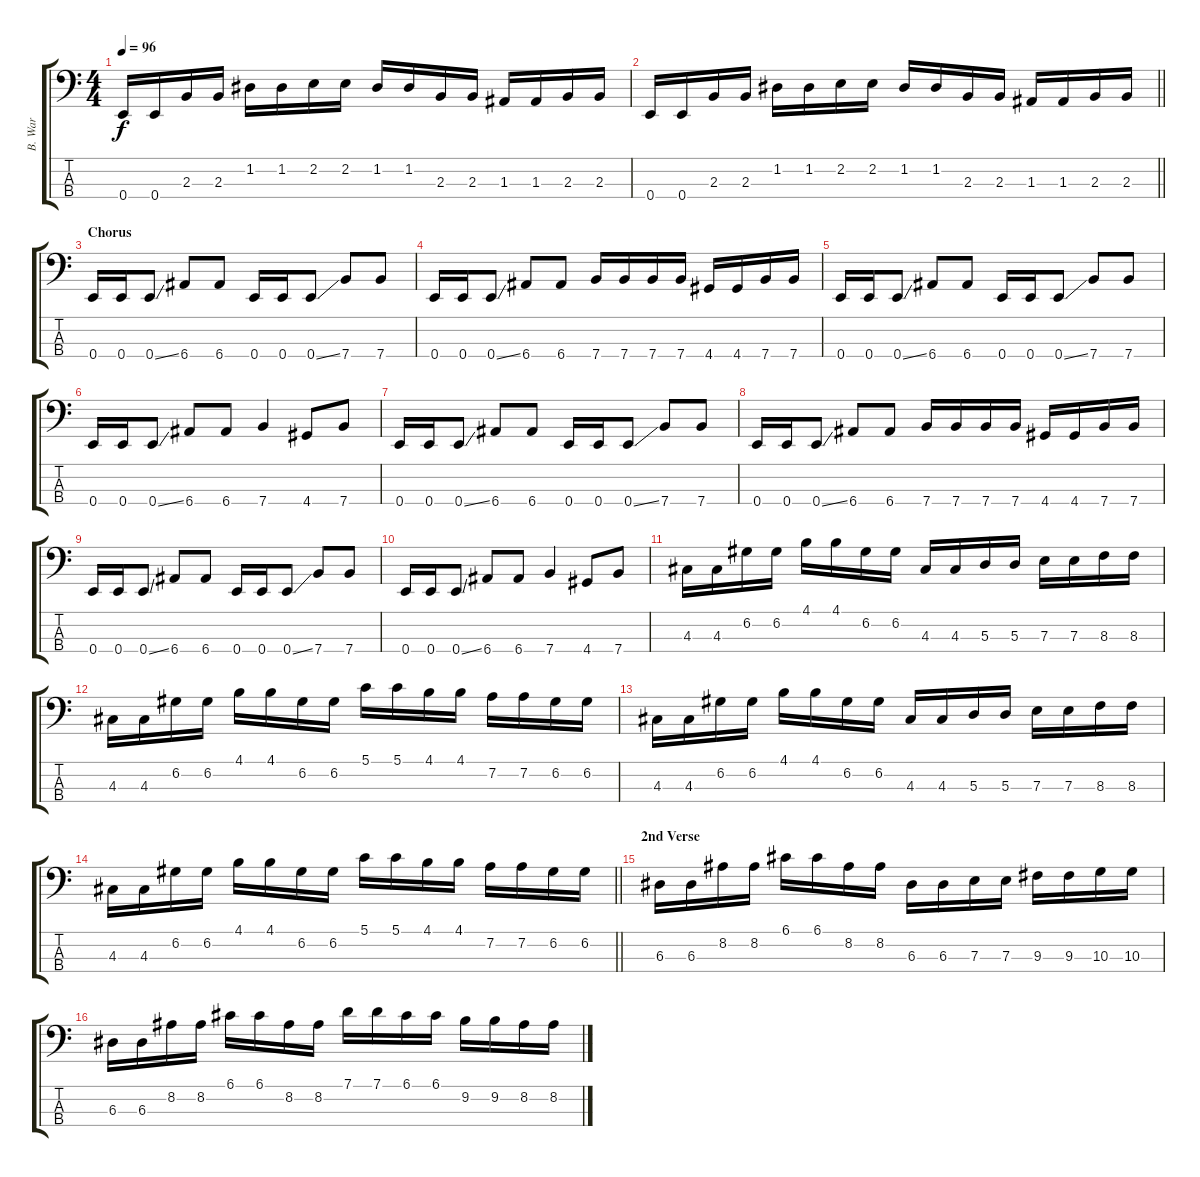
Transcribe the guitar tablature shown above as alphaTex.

\track ("B. War " "B. War ") {instrument electricbasspick}
\staff {score tabs}
\tuning (G2 D2 A1 E1) {hide}
\ts (4 4)
\tempo 96
\clef f4
\ks c
0.4.16{dy f} 0.4.16 2.3.16 2.3.16 1.2.16 1.2.16 2.2.16 2.2.16 1.2.16 1.2.16 2.3.16 2.3.16 1.3.16 1.3.16 2.3.16 2.3.16 |
\barLineRight lightlight
0.4.16 0.4.16 2.3.16 2.3.16 1.2.16 1.2.16 2.2.16 2.2.16 1.2.16 1.2.16 2.3.16 2.3.16 1.3.16 1.3.16 2.3.16 2.3.16 |
\section ("" "Chorus")
0.4.16 0.4.16 0.4{ss}.8 6.4.8 6.4.8 0.4.16 0.4.16 0.4{ss}.8 7.4.8 7.4.8 |
0.4.16 0.4.16 0.4{ss}.8 6.4.8 6.4.8 7.4.16 7.4.16 7.4.16 7.4.16 4.4.16 4.4.16 7.4.16 7.4.16 |
0.4.16 0.4.16 0.4{ss}.8 6.4.8 6.4.8 0.4.16 0.4.16 0.4{ss}.8 7.4.8 7.4.8 |
0.4.16 0.4.16 0.4{ss}.8 6.4.8 6.4.8 7.4.4 4.4.8 7.4.8 |
0.4.16 0.4.16 0.4{ss}.8 6.4.8 6.4.8 0.4.16 0.4.16 0.4{ss}.8 7.4.8 7.4.8 |
0.4.16 0.4.16 0.4{ss}.8 6.4.8 6.4.8 7.4.16 7.4.16 7.4.16 7.4.16 4.4.16 4.4.16 7.4.16 7.4.16 |
0.4.16 0.4.16 0.4{ss}.8 6.4.8 6.4.8 0.4.16 0.4.16 0.4{ss}.8 7.4.8 7.4.8 |
0.4.16 0.4.16 0.4{ss}.8 6.4.8 6.4.8 7.4.4 4.4.8 7.4.8 |
4.3.16 4.3.16 6.2.16 6.2.16 4.1.16 4.1.16 6.2.16 6.2.16 4.3.16 4.3.16 5.3.16 5.3.16 7.3.16 7.3.16 8.3.16 8.3.16 |
4.3.16 4.3.16 6.2.16 6.2.16 4.1.16 4.1.16 6.2.16 6.2.16 5.1.16 5.1.16 4.1.16 4.1.16 7.2.16 7.2.16 6.2.16 6.2.16 |
4.3.16 4.3.16 6.2.16 6.2.16 4.1.16 4.1.16 6.2.16 6.2.16 4.3.16 4.3.16 5.3.16 5.3.16 7.3.16 7.3.16 8.3.16 8.3.16 |
\barLineRight lightlight
4.3.16 4.3.16 6.2.16 6.2.16 4.1.16 4.1.16 6.2.16 6.2.16 5.1.16 5.1.16 4.1.16 4.1.16 7.2.16 7.2.16 6.2.16 6.2.16 |
\section ("" "2nd Verse")
6.3.16 6.3.16 8.2.16 8.2.16 6.1.16 6.1.16 8.2.16 8.2.16 6.3.16 6.3.16 7.3.16 7.3.16 9.3.16 9.3.16 10.3.16 10.3.16 |
6.3.16 6.3.16 8.2.16 8.2.16 6.1.16 6.1.16 8.2.16 8.2.16 7.1.16 7.1.16 6.1.16 6.1.16 9.2.16 9.2.16 8.2.16 8.2.16
